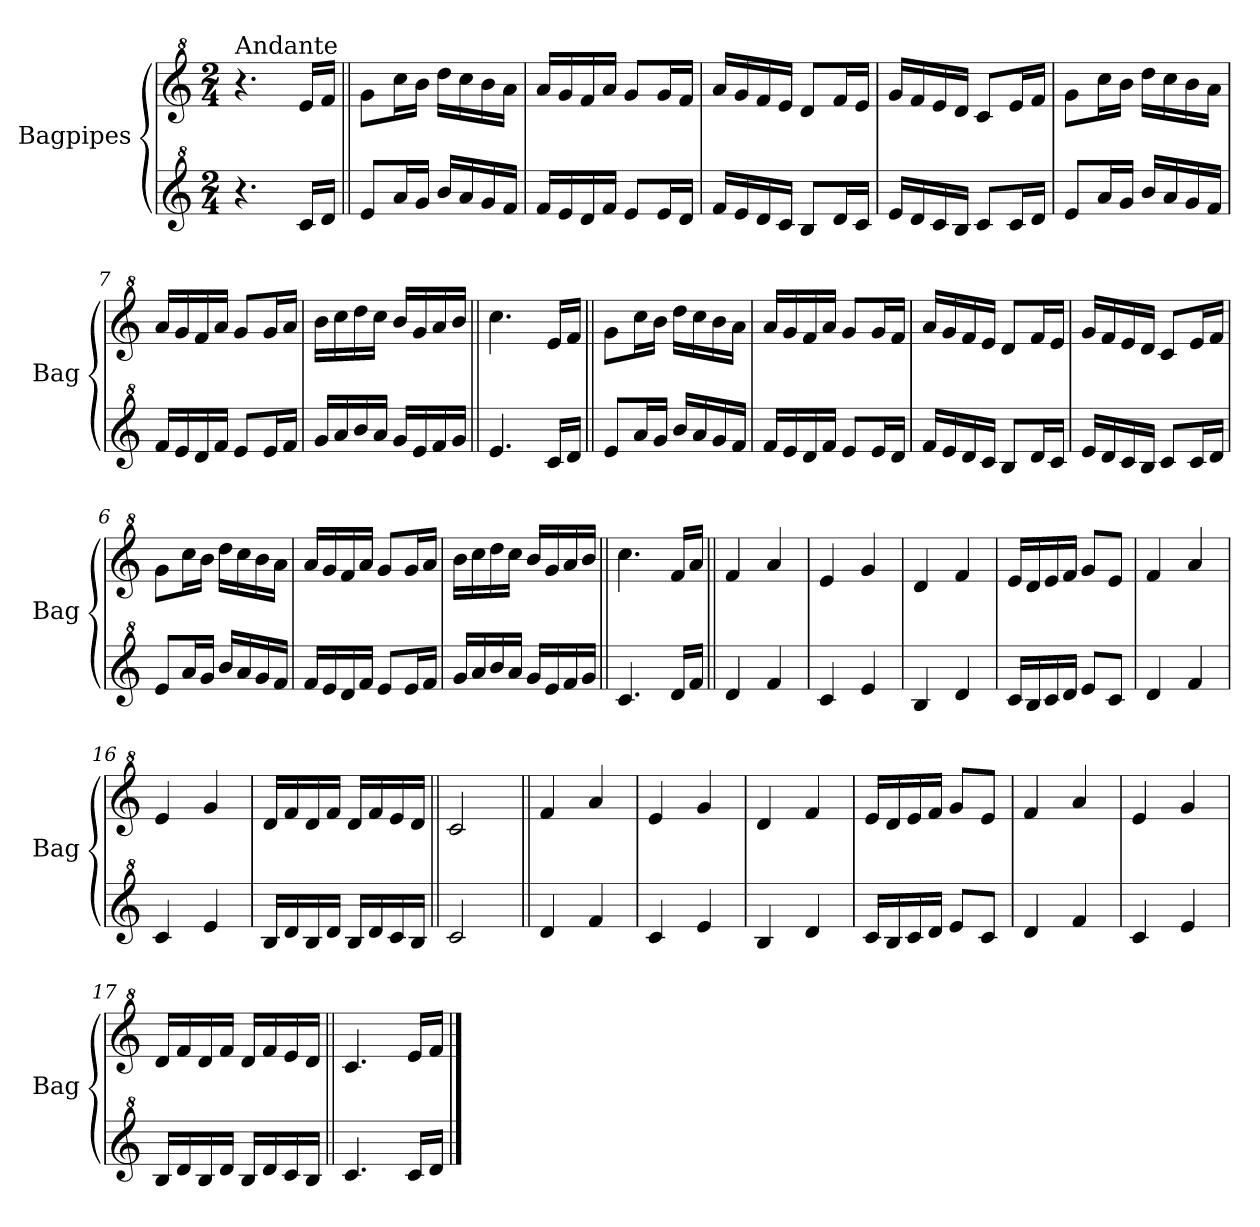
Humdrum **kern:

**kern	**kern
*part2	*part1
*staff2	*staff1
*I"Bagpipes	*I"Bagpipes
*I'Bag	*I'Bag
*clefG^2	*clefG^2
*k[]	*k[]
*C:	*C:
*M2/4	*M2/4
=1	=1
!	!LO:TX:a:t=Andante
4.r	4.r
16cc/LL	16ee/LL
16dd/JJ	16ff/JJ
=2||	=2||
8ee/L	8gg\L
16aa/L	16ccc\L
16gg/JJ	16bb\JJ
16bb/LL	16ddd\LL
16aa/	16ccc\
16gg/	16bb\
16ff/JJ	16aa\JJ
=3	=3
16ff/LL	16aa/LL
16ee/	16gg/
16dd/	16ff/
16ff/JJ	16aa/JJ
8ee/L	8gg/L
16ee/L	16gg/L
16dd/JJ	16ff/JJ
=4	=4
16ff/LL	16aa/LL
16ee/	16gg/
16dd/	16ff/
16cc/JJ	16ee/JJ
8b/L	8dd/L
16dd/L	16ff/L
16cc/JJ	16ee/JJ
=5	=5
16ee/LL	16gg/LL
16dd/	16ff/
16cc/	16ee/
16b/JJ	16dd/JJ
8cc/L	8cc/L
16cc/L	16ee/L
16dd/JJ	16ff/JJ
=6	=6
8ee/L	8gg\L
16aa/L	16ccc\L
16gg/JJ	16bb\JJ
16bb/LL	16ddd\LL
16aa/	16ccc\
16gg/	16bb\
16ff/JJ	16aa\JJ
!!LO:LB:g=z
=7	=7
16ff/LL	16aa/LL
16ee/	16gg/
16dd/	16ff/
16ff/JJ	16aa/JJ
8ee/L	8gg/L
16ee/L	16gg/L
16ff/JJ	16aa/JJ
=8	=8
16gg/LL	16bb\LL
16aa/	16ccc\
16bb/	16ddd\
16aa/JJ	16ccc\JJ
16gg/LL	16bb/LL
16ee/	16gg/
16ff/	16aa/
16gg/JJ	16bb/JJ
=9||	=9||
4.ee/	4.ccc\
16cc/LL	16ee/LL
16dd/JJ	16ff/JJ
=2||	=2||
8ee/L	8gg\L
16aa/L	16ccc\L
16gg/JJ	16bb\JJ
16bb/LL	16ddd\LL
16aa/	16ccc\
16gg/	16bb\
16ff/JJ	16aa\JJ
=3	=3
16ff/LL	16aa/LL
16ee/	16gg/
16dd/	16ff/
16ff/JJ	16aa/JJ
8ee/L	8gg/L
16ee/L	16gg/L
16dd/JJ	16ff/JJ
=4	=4
16ff/LL	16aa/LL
16ee/	16gg/
16dd/	16ff/
16cc/JJ	16ee/JJ
8b/L	8dd/L
16dd/L	16ff/L
16cc/JJ	16ee/JJ
=5	=5
16ee/LL	16gg/LL
16dd/	16ff/
16cc/	16ee/
16b/JJ	16dd/JJ
8cc/L	8cc/L
16cc/L	16ee/L
16dd/JJ	16ff/JJ
=6	=6
8ee/L	8gg\L
16aa/L	16ccc\L
16gg/JJ	16bb\JJ
16bb/LL	16ddd\LL
16aa/	16ccc\
16gg/	16bb\
16ff/JJ	16aa\JJ
!!LO:LB:g=z
=7	=7
16ff/LL	16aa/LL
16ee/	16gg/
16dd/	16ff/
16ff/JJ	16aa/JJ
8ee/L	8gg/L
16ee/L	16gg/L
16ff/JJ	16aa/JJ
=8	=8
16gg/LL	16bb\LL
16aa/	16ccc\
16bb/	16ddd\
16aa/JJ	16ccc\JJ
16gg/LL	16bb/LL
16ee/	16gg/
16ff/	16aa/
16gg/JJ	16bb/JJ
=10||	=10||
4.cc/	4.ccc\
16dd/LL	16ff/LL
16ff/JJ	16aa/JJ
=11||	=11||
4dd/	4ff/
4ff/	4aa/
=12	=12
4cc/	4ee/
4ee/	4gg/
=13	=13
4b/	4dd/
4dd/	4ff/
=14	=14
16cc/LL	16ee/LL
16b/	16dd/
16cc/	16ee/
16dd/JJ	16ff/JJ
8ee/L	8gg/L
8cc/J	8ee/J
=15	=15
4dd/	4ff/
4ff/	4aa/
=16	=16
4cc/	4ee/
4ee/	4gg/
!!LO:LB:g=z
=17	=17
16b/LL	16dd/LL
16dd/	16ff/
16b/	16dd/
16dd/JJ	16ff/JJ
16b/LL	16dd/LL
16dd/	16ff/
16cc/	16ee/
16b/JJ	16dd/JJ
=18||	=18||
2cc/	2cc/
=11||	=11||
4dd/	4ff/
4ff/	4aa/
=12	=12
4cc/	4ee/
4ee/	4gg/
=13	=13
4b/	4dd/
4dd/	4ff/
=14	=14
16cc/LL	16ee/LL
16b/	16dd/
16cc/	16ee/
16dd/JJ	16ff/JJ
8ee/L	8gg/L
8cc/J	8ee/J
=15	=15
4dd/	4ff/
4ff/	4aa/
=16	=16
4cc/	4ee/
4ee/	4gg/
!!LO:LB:g=z
=17	=17
16b/LL	16dd/LL
16dd/	16ff/
16b/	16dd/
16dd/JJ	16ff/JJ
16b/LL	16dd/LL
16dd/	16ff/
16cc/	16ee/
16b/JJ	16dd/JJ
=19||	=19||
4.cc/	4.cc/
16cc/LL	16ee/LL
16dd/JJ	16ff/JJ
==	==
*-	*-
